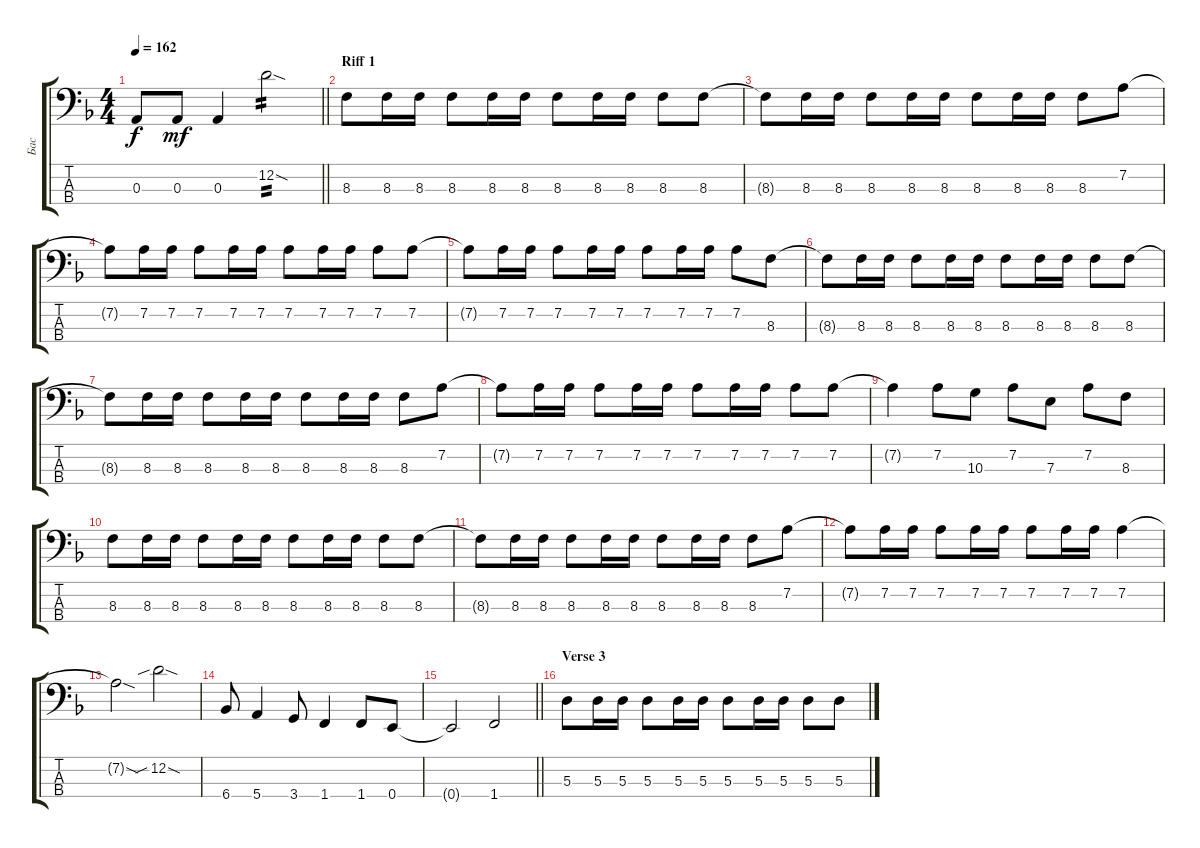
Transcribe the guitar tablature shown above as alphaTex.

\track ("Бас" "Бас") {instrument electricbassfinger}
\staff {score tabs}
\tuning (G2 D2 A1 E1) {hide}
\ts (4 4)
\tempo 162
\clef f4
\barLineRight lightlight
\ks dminor
0.3{t}.8{dy f} 0.3.8{dy mf} 0.3.4 12.2{sod}.2{tp 2} |
\section ("" "Riff 1")
8.3.8 8.3.16 8.3.16 8.3.8 8.3.16 8.3.16 8.3.8 8.3.16 8.3.16 8.3.8 8.3.8 |
8.3{t}.8 8.3.16 8.3.16 8.3.8 8.3.16 8.3.16 8.3.8 8.3.16 8.3.16 8.3.8 7.2.8 |
7.2{t}.8 7.2.16 7.2.16 7.2.8 7.2.16 7.2.16 7.2.8 7.2.16 7.2.16 7.2.8 7.2.8 |
7.2{t}.8 7.2.16 7.2.16 7.2.8 7.2.16 7.2.16 7.2.8 7.2.16 7.2.16 7.2.8 8.3.8 |
8.3{t}.8 8.3.16 8.3.16 8.3.8 8.3.16 8.3.16 8.3.8 8.3.16 8.3.16 8.3.8 8.3.8 |
8.3{t}.8 8.3.16 8.3.16 8.3.8 8.3.16 8.3.16 8.3.8 8.3.16 8.3.16 8.3.8 7.2.8 |
7.2{t}.8 7.2.16 7.2.16 7.2.8 7.2.16 7.2.16 7.2.8 7.2.16 7.2.16 7.2.8 7.2.8 |
7.2{t}.4 7.2.8 10.3.8 7.2.8 7.3.8 7.2.8 8.3.8 |
8.3.8 8.3.16 8.3.16 8.3.8 8.3.16 8.3.16 8.3.8 8.3.16 8.3.16 8.3.8 8.3.8 |
8.3{t}.8 8.3.16 8.3.16 8.3.8 8.3.16 8.3.16 8.3.8 8.3.16 8.3.16 8.3.8 7.2.8 |
7.2{t}.8 7.2.16 7.2.16 7.2.8 7.2.16 7.2.16 7.2.8 7.2.16 7.2.16 7.2.4 |
7.2{sod t}.2 12.2{sib sod}.2 |
6.4.8 5.4.4 3.4.8 1.4.4 1.4.8 0.4.8 |
\barLineRight lightlight
0.4{t}.2 1.4.2 |
\section ("" "Verse 3")
5.3.8 5.3.16 5.3.16 5.3.8 5.3.16 5.3.16 5.3.8 5.3.16 5.3.16 5.3.8 5.3.8
